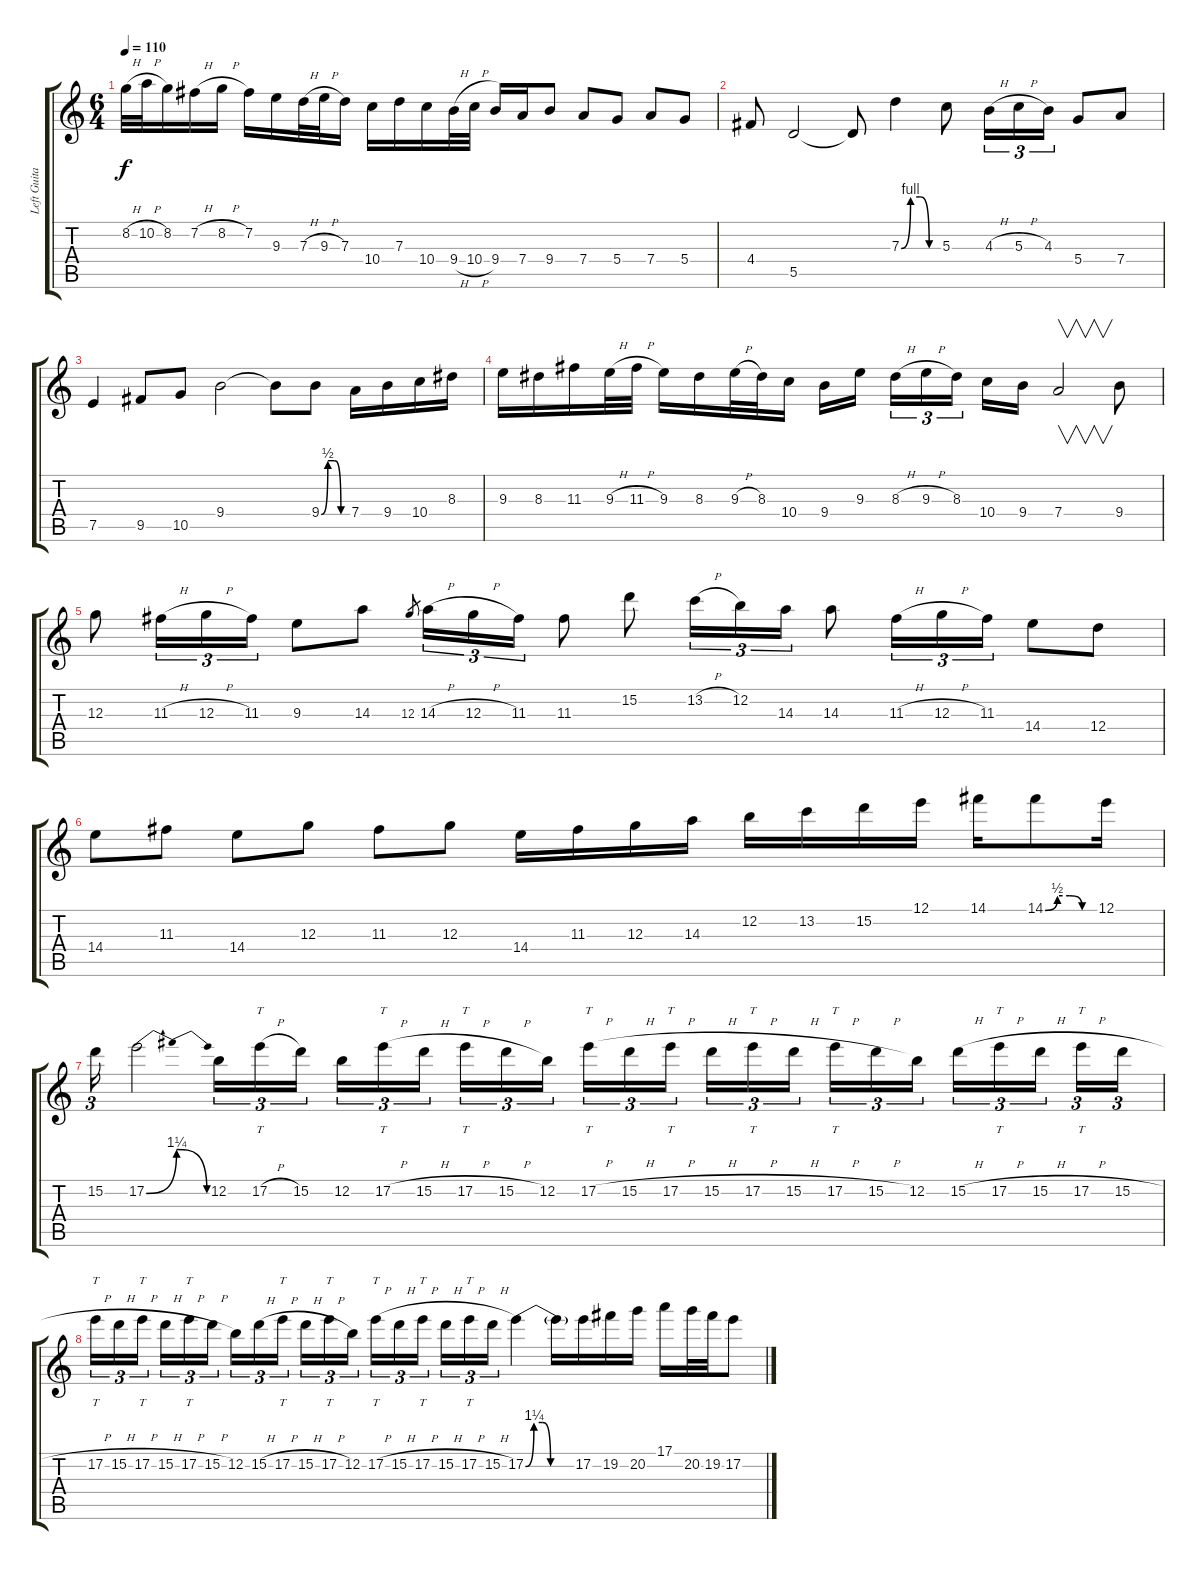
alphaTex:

\track ("Left Guitar" "Left Guita") {instrument distortionguitar}
\staff {score tabs}
\tuning (E4 B3 G3 D3 A2 E2) {hide}
\ts (6 4)
\tempo 110
\clef g2
\ks c
8.2{h}.32{dy f} 10.2{h}.32 8.2.16 7.2{h}.16 8.2{h}.16 7.2.16 9.3.16 7.3{h}.32 9.3{h}.32 7.3.16 10.4.16 7.3.16 10.4.16 9.4{h}.32 10.4{h}.32 9.4.16 7.4.16 9.4.8 7.4.8 5.4.8 7.4.8 5.4.8 |
4.4.8 5.5.2 5.5{t}.8 7.3{be (custom 0 0 15 4 30 4 45 0 60 0)}.4 5.3.8 4.3{h}.16{tu (3 2)} 5.3{h}.16{tu (3 2)} 4.3.16{tu (3 2)} 5.4.8 7.4.8 |
7.5.4 9.5.8 10.5.8 9.4.2 9.4{t}.8 9.4{be (custom 0 0 15 2 30 2 45 0 60 0)}.8 7.4.16 9.4.16 10.4.16 8.3.16 |
9.3.16 8.3.16 11.3.16 9.3{h}.32 11.3{h}.32 9.3.16 8.3.16 9.3{h}.32 8.3.32 10.4.16 9.4.16 9.3.16 8.3{h}.16{tu (3 2)} 9.3{h}.16{tu (3 2)} 8.3.16{tu (3 2)} 10.4.16 9.4.16 7.4.2{v} 9.4.8 |
12.3.8 11.3{h}.16{tu (3 2)} 12.3{h}.16{tu (3 2)} 11.3.16{tu (3 2)} 9.3.8 14.3.8 12.3.8{gr} 14.3{h}.16{tu (3 2)} 12.3{h}.16{tu (3 2)} 11.3.16{tu (3 2)} 11.3.8 15.2.8 13.2{h}.16{tu (3 2)} 12.2.16{tu (3 2)} 14.3.16{tu (3 2)} 14.3.8 11.3{h}.16{tu (3 2)} 12.3{h}.16{tu (3 2)} 11.3.16{tu (3 2)} 14.4.8 12.4.8 |
14.4.8 11.3.8 14.4.8 12.3.8 11.3.8 12.3.8 14.4.16 11.3.16 12.3.16 14.3.16 12.2.16 13.2.16 15.2.16 12.1.16 14.1.16 14.1{be (custom 0 0 15 2 30 2 45 0 60 0)}.8 12.1.16 |
15.2.16{tu (3 2)} 17.2{be (bendrelease 0 0 15 5 45 5 60 0)}.2 12.2.16{tu (3 2)} 17.2{h}.16{tt tu (3 2)} 15.2.16{tu (3 2)} 12.2.16{tu (3 2)} 17.2{h}.16{tt tu (3 2)} 15.2{h}.16{tu (3 2)} 17.2{h}.16{tt tu (3 2)} 15.2{h}.16{tu (3 2)} 12.2.16{tu (3 2)} 17.2{h}.16{tt tu (3 2)} 15.2{h}.16{tu (3 2)} 17.2{h}.16{tt tu (3 2)} 15.2{h}.16{tu (3 2)} 17.2{h}.16{tt tu (3 2)} 15.2{h}.16{tu (3 2)} 17.2{h}.16{tt tu (3 2)} 15.2{h}.16{tu (3 2)} 12.2.16{tu (3 2)} 15.2{h}.16{tu (3 2)} 17.2{h}.16{tt tu (3 2)} 15.2{h}.16{tu (3 2)} 17.2{h}.16{tt tu (3 2)} 15.2{h}.16{tu (3 2)} |
17.2{h}.16{tt tu (3 2)} 15.2{h}.16{tu (3 2)} 17.2{h}.16{tt tu (3 2)} 15.2{h}.16{tu (3 2)} 17.2{h}.16{tt tu (3 2)} 15.2{h}.16{tu (3 2)} 12.2.16{tu (3 2)} 15.2{h}.16{tu (3 2)} 17.2{h}.16{tt tu (3 2)} 15.2{h}.16{tu (3 2)} 17.2{h}.16{tt tu (3 2)} 12.2.16{tu (3 2)} 17.2{h}.16{tt tu (3 2)} 15.2{h}.16{tu (3 2)} 17.2{h}.16{tt tu (3 2)} 15.2{h}.16{tu (3 2)} 17.2{h}.16{tt tu (3 2)} 15.2{h}.16{tu (3 2)} 17.2{be (custom 0 0 10 5 20 5 30 0 45 0 60 0)}.4 17.2{t}.16 17.2.16 19.2.16 20.2.16 17.1.16 20.2.32 19.2.32 17.2.8
